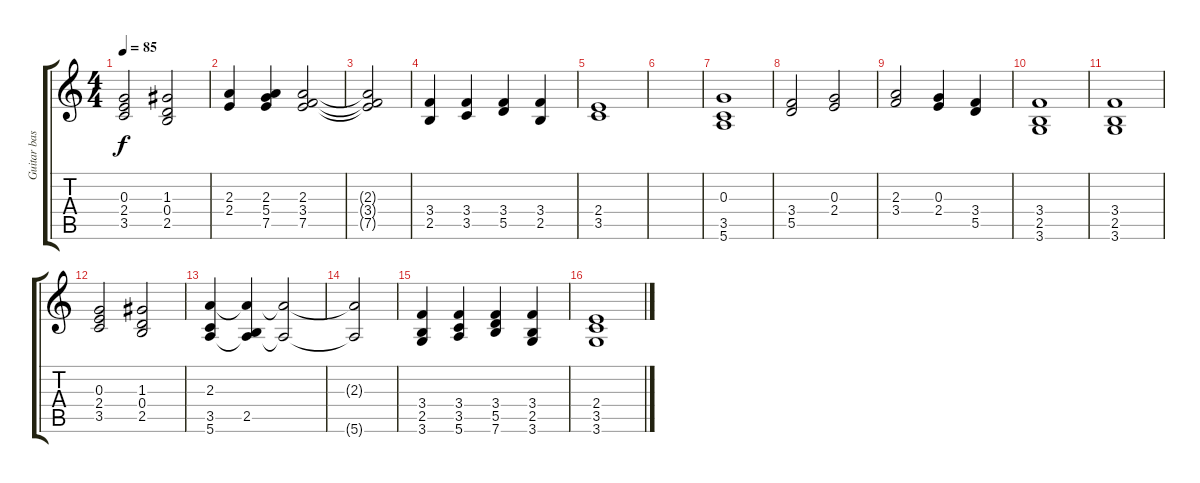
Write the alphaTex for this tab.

\track ("Guitar bass" "Guitar bas") {instrument acousticguitarsteel}
\staff {score tabs}
\tuning (E4 B3 G3 D3 A2 E2) {hide}
\ts (4 4)
\tempo 85
\clef g2
\ks c
(0.3 2.4 3.5).2{dy f} (1.3 0.4 2.5).2 |
(2.3 2.4).4 (2.3 5.4 7.5).4 (2.3 3.4 7.5).2 |
(2.3{t} 3.4{t} 7.5{t}).2 |
(3.4 2.5).4 (3.4 3.5).4 (3.4 5.5).4 (3.4 2.5).4 |
(2.4 3.5).1 |
|
(0.3 3.5 5.6).1{instrument stringensemble1} |
(3.4 5.5).2 (0.3 2.4).2 |
(2.3 3.4).2 (0.3 2.4).4 (3.4 5.5).4 |
(3.4 2.5 3.6).1 |
(3.4 2.5 3.6).1 |
(0.3 2.4 3.5).2 (1.3 0.4 2.5).2 |
(2.3 3.5 5.6).4 (2.3{t} 2.5 5.6{t}).4 (2.3{t} 5.6{t}).2 |
(2.3{t} 5.6{t}).2 |
(3.4 2.5 3.6).4 (3.4 3.5 5.6).4 (3.4 5.5 7.6).4 (3.4 2.5 3.6).4 |
(2.4 3.5 3.6).1
